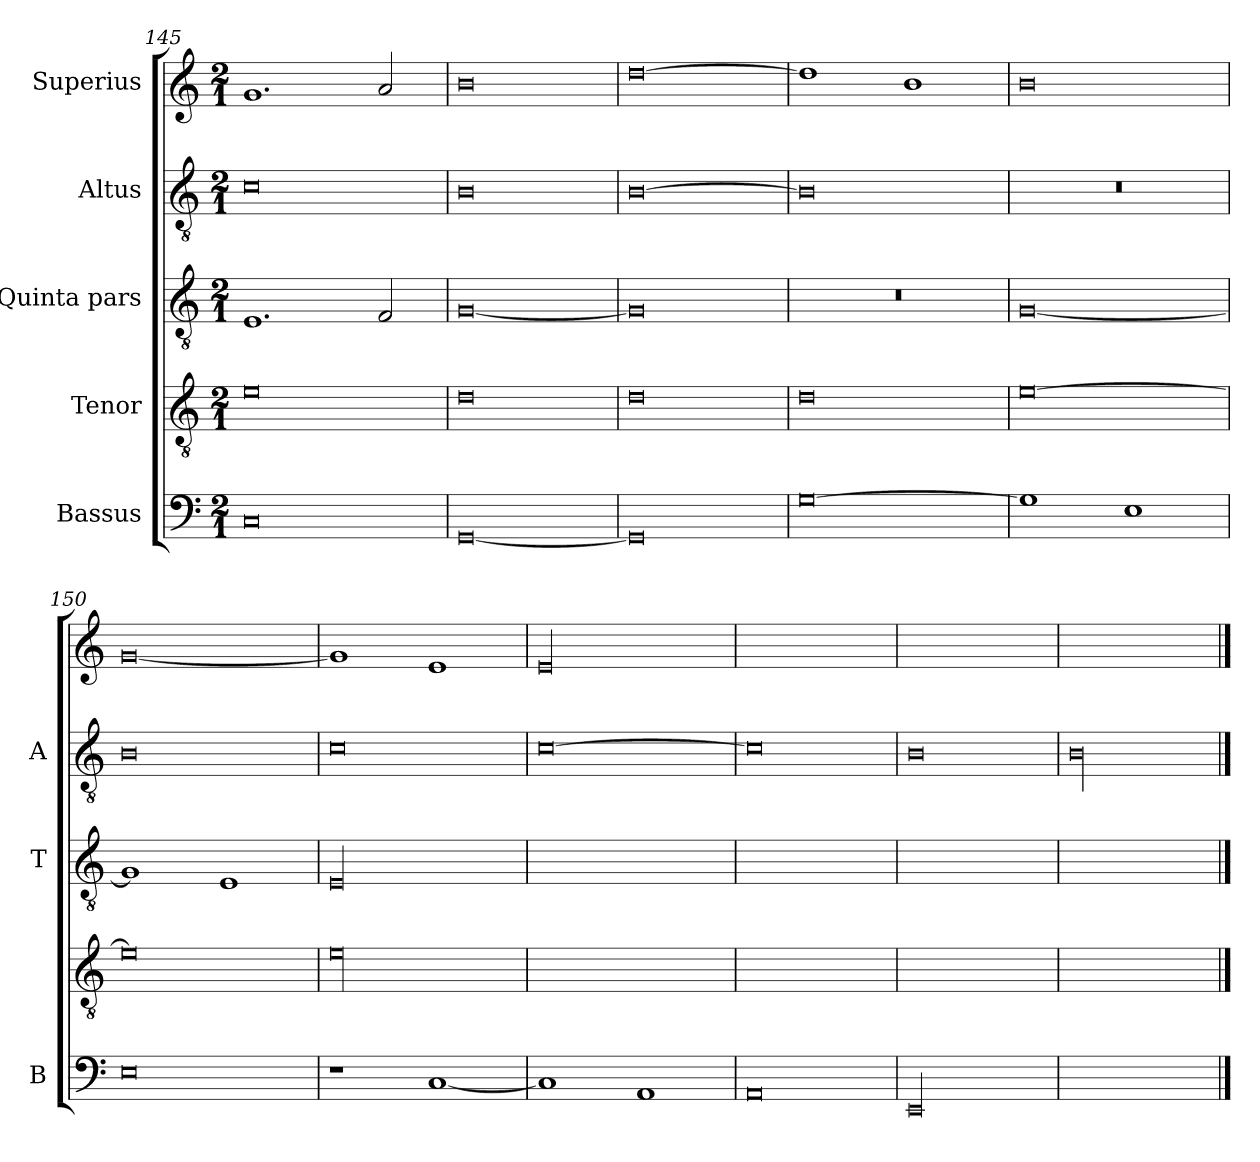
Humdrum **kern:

**kern	**kern	**kern	**kern	**kern
*part5	*part4	*part3	*part2	*part1
*staff5	*staff4	*staff3	*staff2	*staff1
*I"Bassus	*I"Tenor	*I"Quinta pars	*I"Altus	*I"Superius
*I'B	*	*I'T	*I'A	*
*clefF4	*clefGv2	*clefGv2	*clefGv2	*clefG2
*k[]	*k[]	*k[]	*k[]	*k[]
*M2/1	*M2/1	*M2/1	*M2/1	*M2/1
=145	=145	=145	=145	=145
0C	0e	1.E	0c	1.g
.	.	2F/	.	2a/
=146	=146	=146	=146	=146
[0GG	0d	[0G	0B	0b
=147	=147	=147	=147	=147
0GG]	0d	0G]	[0B	[0dd
=148	=148	=148	=148	=148
[0G	0d	0r	0B]	1dd]
.	.	.	.	1b
=149	=149	=149	=149	=149
1G]	[0e	[0G	0r	0b
1E	.	.	.	.
=150	=150	=150	=150	=150
0E	0e]	1G]	0B	[0g
.	.	1E	.	.
=151	=151	=151	=151	=151
!	!LO:N:vis=00	!LO:N:vis=00	!	!
1r	0e	0E	0c	1g]
[1C	.	.	.	1e
=152	=152	=152	=152	=152
!	!	!	!	!LO:N:vis=00
1C]	0eyy	0Eyy	[0c	0e
1AA	.	.	.	.
=153	=153	=153	=153	=153
0AA	0eyy	0Eyy	0c]	0eyy
=154	=154	=154	=154	=154
!LO:N:vis=00	!	!	!	!
0EE	0eyy	0Eyy	0B	0eyy
=155	=155	=155	=155	=155
!	!	!	!LO:N:vis=00	!
0EEyy	0eyy	0Eyy	0B	0eyy
==	==	==	==	==
*-	*-	*-	*-	*-
